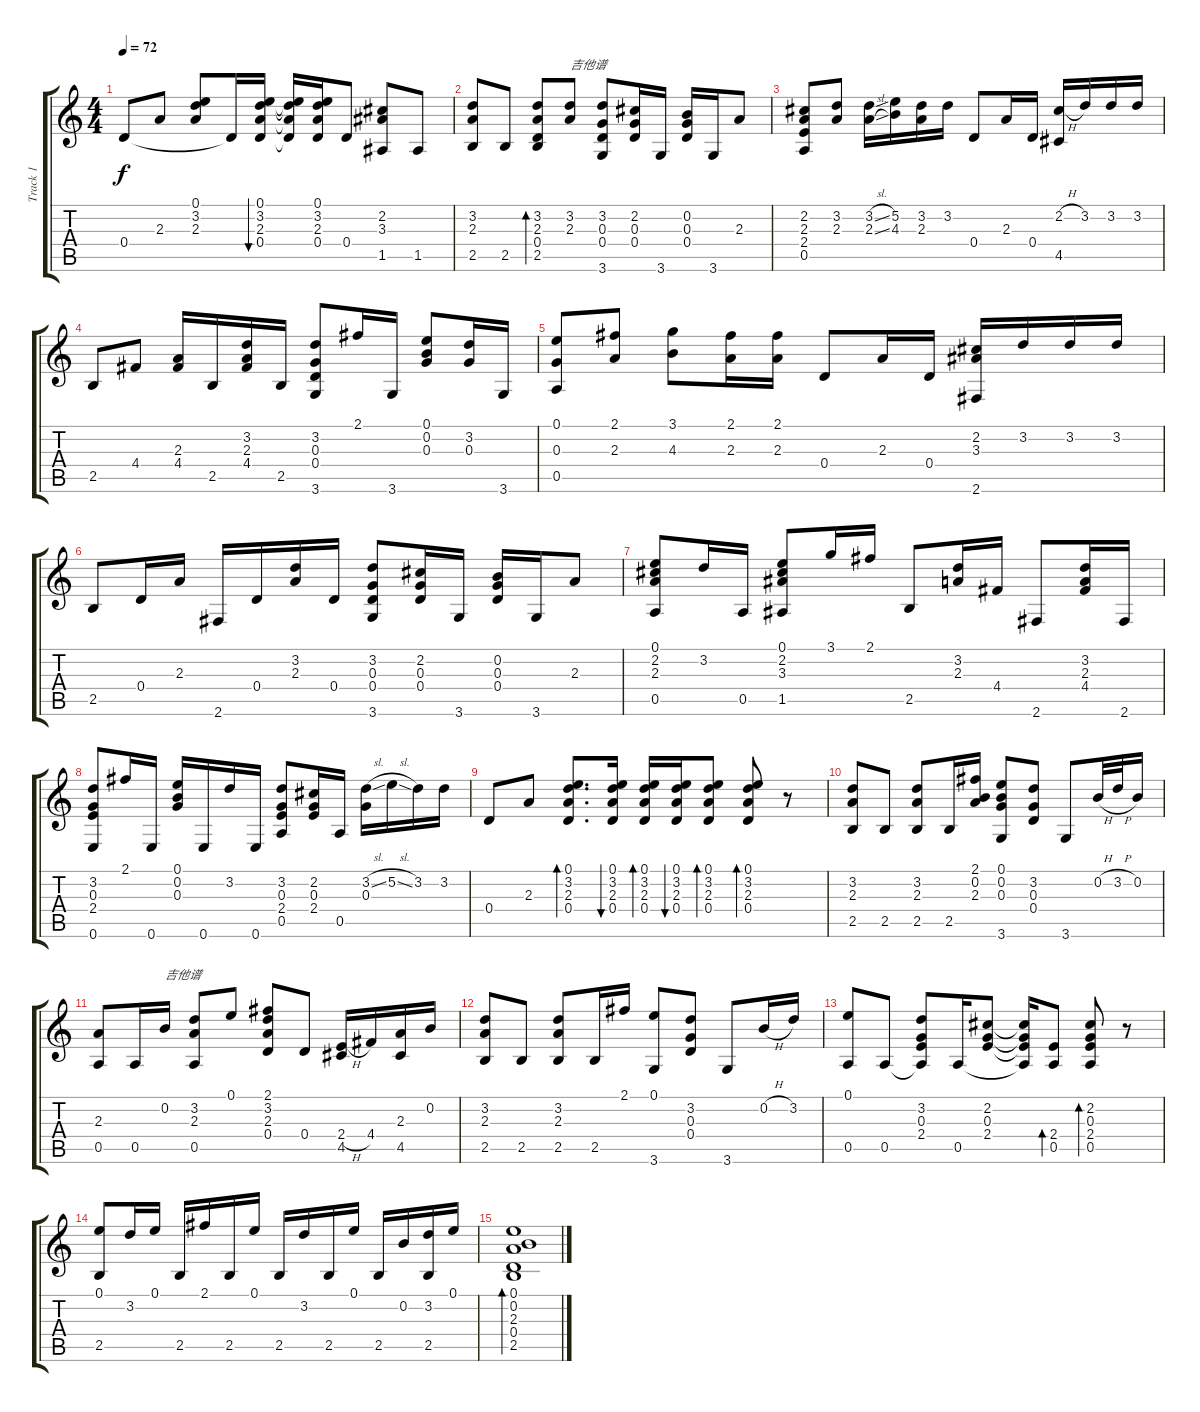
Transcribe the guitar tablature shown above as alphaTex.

\track ("Track 1" "Track 1") {instrument acousticguitarsteel}
\staff {score tabs}
\tuning (E4 B3 G3 D3 A2 E2) {hide}
\ts (4 4)
\tempo 72
\clef g2
\ks c
0.4.8{dy f} 2.3.8 (0.1 3.2 2.3).8 0.4{t}.16 (0.1 3.2 2.3 0.4).16{bu 60} (0.1{t} 3.2{t} 2.3{t} 0.4{t}).16 (0.1 3.2 2.3 0.4).16 0.4.8 (2.2 3.3 1.5).8 1.5.8 |
(3.2 2.3 2.5).8 2.5.8 (3.2 2.3 0.4 2.5).8{bd 60} (3.2 2.3).8{txt "吉他谱"} (3.2 0.3 0.4 3.6).8 (2.2 0.3 0.4).16 3.6.16 (0.2 0.3 0.4).16 3.6.16 2.3.8 |
(2.2 2.3 2.4 0.5).8 (3.2 2.3).8 (3.2{sl} 2.3{sl}).16 (5.2 4.3).16 (3.2 2.3).16 3.2.16 0.4.8 2.3.16 0.4.16 (2.2{h} 4.5).16 3.2.16 3.2.16 3.2.16 |
2.5.8 4.4.8 (2.3 4.4).16 2.5.16 (3.2 2.3 4.4).16 2.5.16 (3.2 0.3 0.4 3.6).8 2.1.16 3.6.16 (0.1 0.2 0.3).8 (3.2 0.3).16 3.6.16 |
(0.1 0.3 0.5).8 (2.1 2.3).8 (3.1 4.3).8 (2.1 2.3).16 (2.1 2.3).16 0.4.8 2.3.16 0.4.16 (2.2 3.3 2.6).16 3.2.16 3.2.16 3.2.16 |
2.5.8 0.4.16 2.3.16 2.6.16 0.4.16 (3.2 2.3).16 0.4.16 (3.2 0.3 0.4 3.6).8 (2.2 0.3 0.4).16 3.6.16 (0.2 0.3 0.4).16 3.6.16 2.3.8 |
(0.1 2.2 2.3 0.5).8 3.2.16 0.5.16 (0.1 2.2 3.3 1.5).8 3.1.16 2.1.16 2.5.8 (3.2 2.3).16 4.4.16 2.6.8 (3.2 2.3 4.4).16 2.6.16 |
(3.2 0.3 2.4 0.6).8 2.1.16 0.6.16 (0.1 0.2 0.3).16 0.6.16 3.2.16 0.6.16 (3.2 0.3 2.4 0.5).8 (2.2 0.3 2.4).16 0.5.16 (3.2{sl} 0.3).16 5.2{sl}.16 3.2.16 3.2.16 |
0.4.8 2.3.8 (0.1 3.2 2.3 0.4).8{d bd 60} (0.1 3.2 2.3 0.4).16{bu 60} (0.1 3.2 2.3 0.4).16{bd 60} (0.1 3.2 2.3 0.4).16{bu 60} (0.1 3.2 2.3 0.4).8{bd 60} (0.1 3.2 2.3 0.4).8{bd 60} r.8 |
(3.2 2.3 2.5).8 2.5.8 (3.2 2.3 2.5).8 2.5.16 (2.1 0.2 2.3).16 (0.1 0.2 0.3 3.6).8 (3.2 0.3 0.4).8 3.6.8 0.2{h}.32 3.2{h}.32 0.2.16 |
(2.3 0.5).8 0.5.16 0.2.16{txt "吉他谱"} (3.2 2.3 0.5).8 0.1.8 (2.1 3.2 2.3 0.4).8 0.4.8 (2.4{h} 4.5).16 4.4.16 (2.3 4.5).16 0.2.16 |
(3.2 2.3 2.5).8 2.5.8 (3.2 2.3 2.5).8 2.5.16 2.1.16 (0.1 3.6).8 (3.2 0.3 0.4).8 3.6.8 0.2{h}.16 3.2.16 |
(0.1 0.5).8 0.5.8 (3.2 0.3 2.4 0.5{t}).8 0.5.16 (2.2 0.3 2.4).8 (2.2{t} 0.3{t} 2.4{t} 0.5{t}).16 (2.4 0.5).8{bd 60} (2.2 0.3 2.4 0.5).8{bd 60} r.8 |
(0.1 2.5).8 3.2.16 0.1.16 2.5.16 2.1.16 2.5.16 0.1.16 2.5.16 3.2.16 2.5.16 0.1.16 2.5.16 0.2.16 (3.2 2.5).16 0.1.16 |
(0.1 0.2 2.3 0.4 2.5).1{bd 120}
